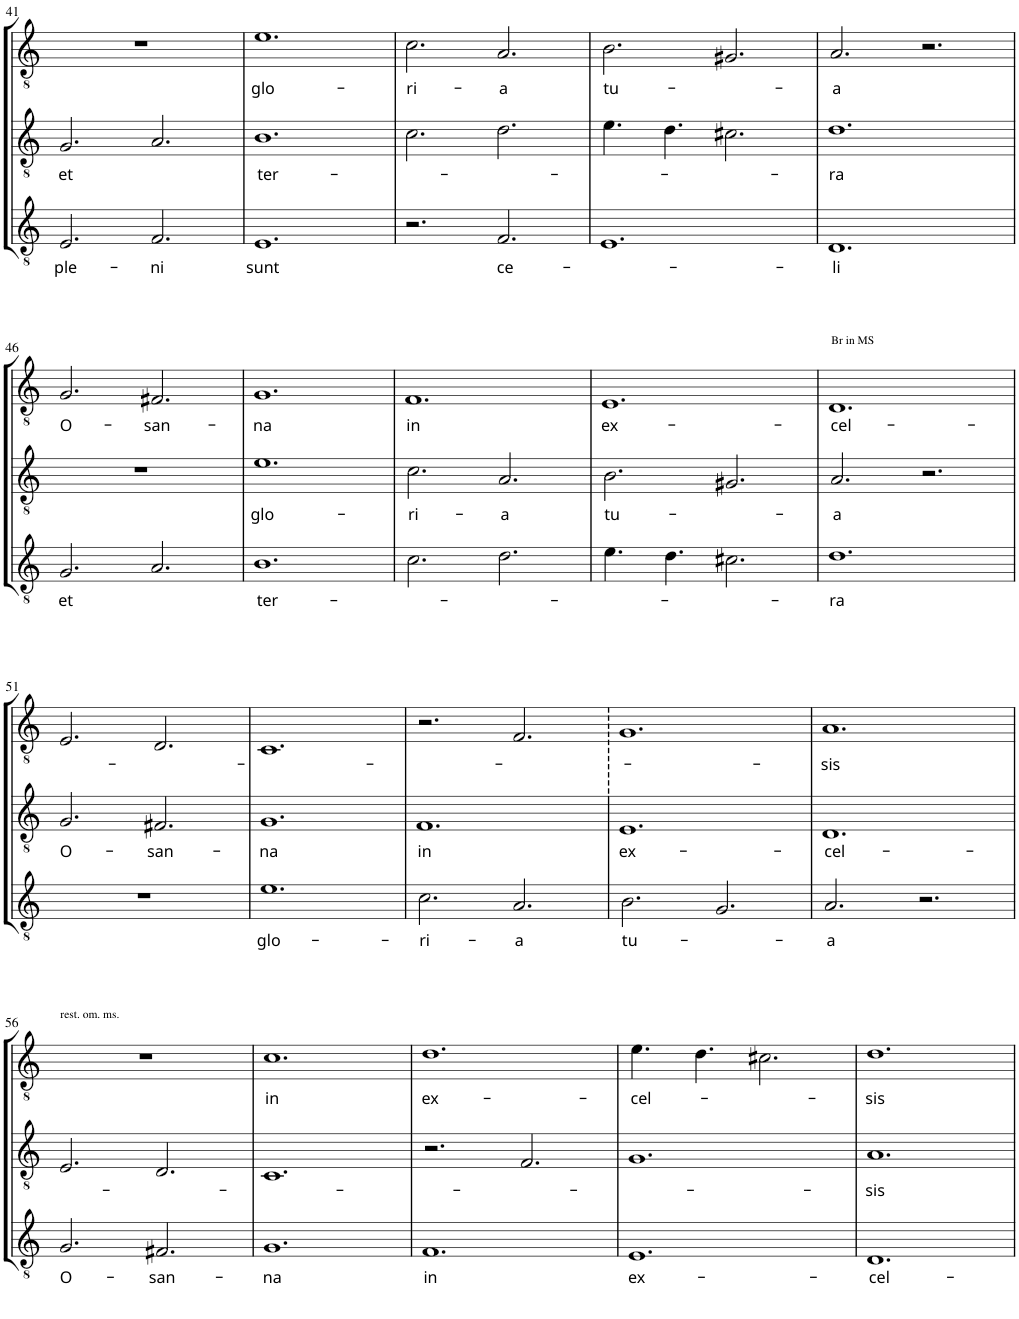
**kern	**text	**kern	**text	**kern	**text
*part3	*part3	*part2	*part2	*part1	*part1
*staff3	*staff3	*staff2	*staff2	*staff1	*staff1
*I"T	*	*I"Ca 2	*	*I"Ca 1	*
!!LO:PB:g=z
*clefGv2	*	*clefGv2	*	*clefGv2	*
*	*	*	*	*Trd1c2	*
*k[]	*	*k[]	*	*k[]	*
=41	=41	=41	=41	=41	=41
!	!LO:LY:b	!	!LO:LY:b	!	!
2.E/	ple-	2.G/	et	1r	.
!	!LO:LY:b	!	!	!	!
[4F/	-ni	[4A/	.	.	.
=42	=42	=42	=42	=42	=42
!	!LO:LY:b	!	!LO:LY:b	!	!LO:LY:b
[1E	sunt	[1B	ter-	[1e	glo-
2F/]	.	2A/]	.	2ryy	.
=43	=43	=43	=43	=43	=43
!	!	!	!	!	!LO:LY:b
2.r	.	2.c\	.	2.c\	-ri-
2E]	.	2B]	.	2e]	.
!	!LO:LY:b	!	!	!	!LO:LY:b
[4F/	ce-	[4d\	.	[4A/	-a
=44	=44	=44	=44	=44	=44
!	!	!	!	!	!LO:LY:b
[1E	.	4.e\	.	2.B\	tu-
.	.	2d\]	.	.	.
.	.	.	.	2A/]	.
.	.	4.d\	.	.	.
2F/]	.	.	.	.	.
.	.	[4c#X\	.	[4G#X/	.
=45	=45	=45	=45	=45	=45
!	!LO:LY:b	!	!LO:LY:b	!	!LO:LY:b
[1D	-li	[1d	-ra	2.A/	-a
.	.	.	.	2G#/]	.
2E]	.	2c#\]	.	.	.
.	.	.	.	4r	.
!!LO:LB:g=z
=46	=46	=46	=46	=46	=46
!	!LO:LY:b	!	!	!	!LO:LY:b
2.G/	et	1r	.	2.G/	O-
2D]	.	.	.	2r	.
.	.	2d]	.	.	.
!	!	!	!	!	!LO:LY:b
[4A/	.	.	.	[4F#X/	-san-
=47	=47	=47	=47	=47	=47
!	!LO:LY:b	!	!LO:LY:b	!	!LO:LY:b
[1B	ter-	[1e	glo-	[1G	-na
2A/]	.	2ryy	.	2F#/]	.
=48	=48	=48	=48	=48	=48
!	!	!	!LO:LY:b	!	!LO:LY:b
2.c\	.	2.c\	-ri-	[1F	in
2B]	.	2e]	.	.	.
.	.	.	.	2G]	.
!	!	!	!LO:LY:b	!	!
[4d\	.	[4A/	-a	.	.
=49	=49	=49	=49	=49	=49
!	!	!	!LO:LY:b	!	!LO:LY:b
4.e\	.	2.B\	tu-	[1E	ex-
2d\]	.	.	.	.	.
.	.	2A/]	.	.	.
4.d\	.	.	.	.	.
.	.	.	.	2F]	.
[4c#X\	.	[4G#X/	.	.	.
=50	=50	=50	=50	=50	=50
!	!	!	!	!LO:TX:a:t=Br in MS	!
!	!LO:LY:b	!	!LO:LY:b	!	!LO:LY:b
[1d	-ra	2.A/	-a	[1D	-cel-
.	.	2G#/]	.	.	.
2c#\]	.	.	.	2E]	.
.	.	4r	.	.	.
!!LO:LB:g=z
=51	=51	=51	=51	=51	=51
!	!	!	!LO:LY:b	!	!
1r	.	2.G/	O-	2.E/	.
.	.	2r	.	2D]	.
2d]	.	.	.	.	.
!	!	!	!LO:LY:b	!	!
.	.	[4F#X/	-san-	[4D/	.
=52	=52	=52	=52	=52	=52
!	!LO:LY:b	!	!LO:LY:b	!	!
[1e	glo-	[1G	-na	[1C	.
2ryy	.	2F#/]	.	2D/]	.
=53	=53	=53	=53	=53	=53
!	!LO:LY:b	!	!LO:LY:b	!	!
2.c\	-ri-	[1F	in	2.r	.
2e]	.	.	.	2C]	.
.	.	2G]	.	.	.
!	!LO:LY:b	!	!	!	!
[4A/	-a	.	.	[4F/	.
=54	=54	=54	=54	=54	=54
!	!LO:LY:b	!	!LO:LY:b	!	!
2.B\	tu-	[1E	ex-	[1G	.
2A/]	.	.	.	.	.
.	.	2F]	.	2F/]	.
[4G/	.	.	.	.	.
=55	=55	=55	=55	=55	=55
!	!LO:LY:b	!	!LO:LY:b	!	!LO:LY:b
2.A/	-a	[1D	-cel-	[1A	-sis
2G/]	.	.	.	.	.
.	.	2E]	.	2G]	.
4r	.	.	.	.	.
!!LO:LB:g=z
=56	=56	=56	=56	=56	=56
!	!	!	!	!LO:TX:a:t=rest. om. ms.	!
!	!LO:LY:b	!	!	!	!
2.G/	O-	2.E/	.	1r	.
2r	.	2D]	.	.	.
.	.	.	.	2A]	.
!	!LO:LY:b	!	!	!	!
[4F#X/	-san-	[4D/	.	.	.
=57	=57	=57	=57	=57	=57
!	!LO:LY:b	!	!	!	!LO:LY:b
[1G	-na	[1C	.	[1c	in
2F#/]	.	2D/]	.	2ryy	.
=58	=58	=58	=58	=58	=58
!	!LO:LY:b	!	!	!	!LO:LY:b
[1F	in	2.r	.	[1d	ex-
.	.	2C]	.	.	.
2G]	.	.	.	2c]	.
.	.	[4F/	.	.	.
=59	=59	=59	=59	=59	=59
!	!LO:LY:b	!	!	!	!LO:LY:b
[1E	ex-	[1G	.	4.e\	-cel-
.	.	.	.	2d]	.
.	.	.	.	4.d\	.
2F]	.	2F/]	.	.	.
.	.	.	.	[4c#X\	.
=60	=60	=60	=60	=60	=60
!	!LO:LY:b	!	!LO:LY:b	!	!LO:LY:b
[1D	-cel-	[1A	-sis	[1d	-sis
2E]	.	2G]	.	2c#\]	.
=61	=61	=61	=61	=61	=61
2D]	.	2A]	.	2d]	.
=	=	=	=	=	=
*-	*-	*-	*-	*-	*-
